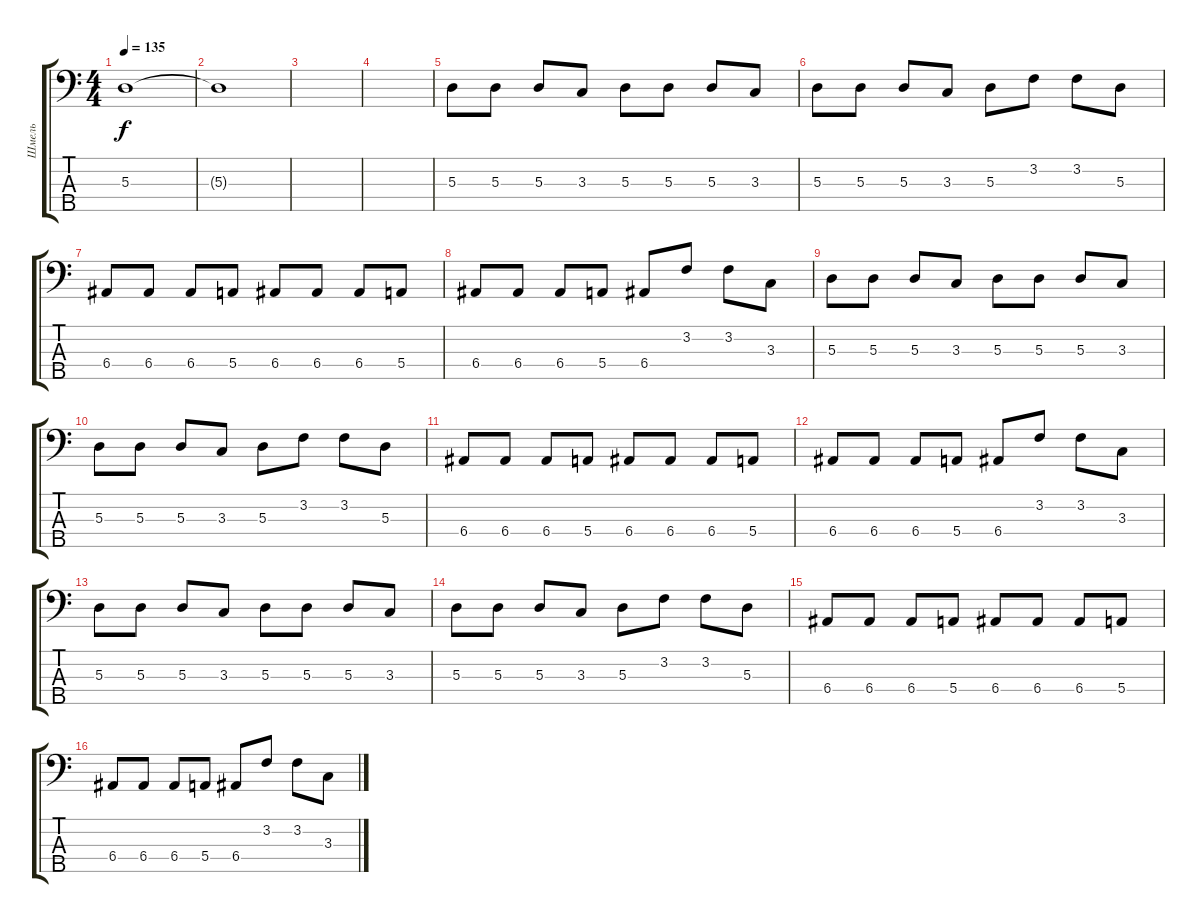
\track ("Шмель" "Шмель") {instrument electricbassfinger}
\staff {score tabs}
\tuning (G2 D2 A1 E1 B0) {hide}
\ts (4 4)
\tempo 135
\clef f4
\ks c
5.3.1{dy f instrument electricbassfinger} |
5.3{t}.1 |
|
|
5.3.8 5.3.8 5.3.8 3.3.8 5.3.8 5.3.8 5.3.8 3.3.8 |
5.3.8 5.3.8 5.3.8 3.3.8 5.3.8 3.2.8 3.2.8 5.3.8 |
6.4.8 6.4.8 6.4.8 5.4.8 6.4.8 6.4.8 6.4.8 5.4.8 |
6.4.8 6.4.8 6.4.8 5.4.8 6.4.8 3.2.8 3.2.8 3.3.8 |
5.3.8 5.3.8 5.3.8 3.3.8 5.3.8 5.3.8 5.3.8 3.3.8 |
5.3.8 5.3.8 5.3.8 3.3.8 5.3.8 3.2.8 3.2.8 5.3.8 |
6.4.8 6.4.8 6.4.8 5.4.8 6.4.8 6.4.8 6.4.8 5.4.8 |
6.4.8 6.4.8 6.4.8 5.4.8 6.4.8 3.2.8 3.2.8 3.3.8 |
5.3.8 5.3.8 5.3.8 3.3.8 5.3.8 5.3.8 5.3.8 3.3.8 |
5.3.8 5.3.8 5.3.8 3.3.8 5.3.8 3.2.8 3.2.8 5.3.8 |
6.4.8 6.4.8 6.4.8 5.4.8 6.4.8 6.4.8 6.4.8 5.4.8 |
6.4.8 6.4.8 6.4.8 5.4.8 6.4.8 3.2.8 3.2.8 3.3.8
